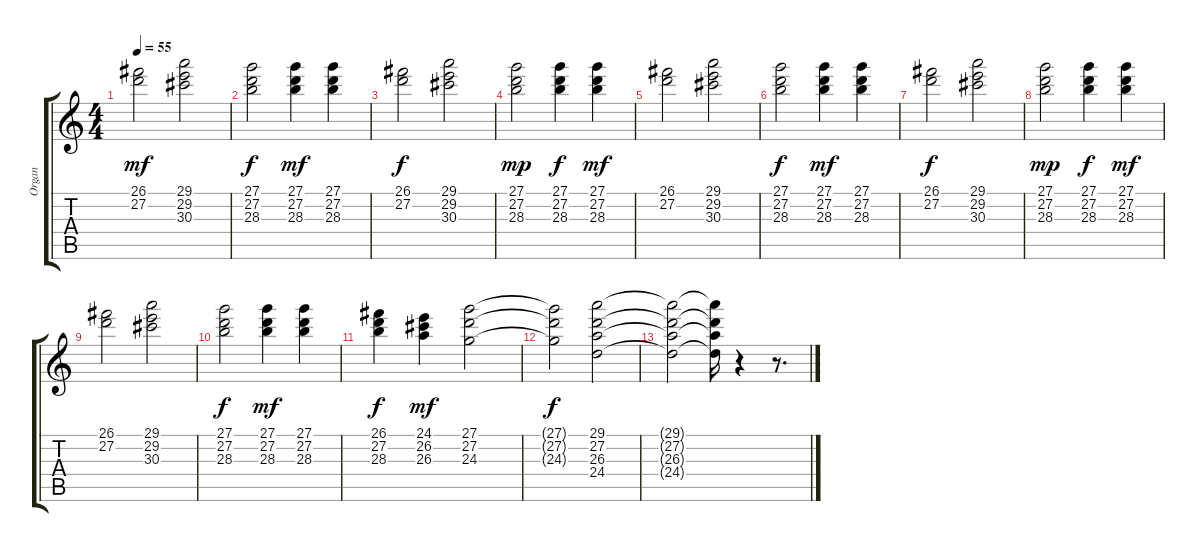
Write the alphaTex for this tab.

\track ("Organ" "Organ") {instrument rockorgan}
\staff {score tabs}
\tuning (E4 B3 G3 D3 A2 E2) {hide}
\ts (4 4)
\tempo 55
\clef g2
\ks c
(26.1 27.2).2{dy mf} (29.1 29.2 30.3).2 |
(27.1 27.2 28.3).2{dy f} (27.1 27.2 28.3).4{dy mf} (27.1 27.2 28.3).4 |
(26.1 27.2).2{dy f} (29.1 29.2 30.3).2 |
(27.1 27.2 28.3).2{dy mp} (27.1 27.2 28.3).4{dy f} (27.1 27.2 28.3).4{dy mf} |
(26.1 27.2).2 (29.1 29.2 30.3).2 |
(27.1 27.2 28.3).2{dy f} (27.1 27.2 28.3).4{dy mf} (27.1 27.2 28.3).4 |
(26.1 27.2).2{dy f} (29.1 29.2 30.3).2 |
(27.1 27.2 28.3).2{dy mp} (27.1 27.2 28.3).4{dy f} (27.1 27.2 28.3).4{dy mf} |
(26.1 27.2).2 (29.1 29.2 30.3).2 |
(27.1 27.2 28.3).2{dy f} (27.1 27.2 28.3).4{dy mf} (27.1 27.2 28.3).4 |
(26.1 27.2 28.3).4{dy f} (24.1 26.2 26.3).4{dy mf} (27.1 27.2 24.3).2 |
(27.1{t} 27.2{t} 24.3{t}).2{dy f} (29.1 27.2 26.3 24.4).2 |
(29.1{t} 27.2{t} 26.3{t} 24.4{t}).2 (29.1{t} 27.2{t} 26.3{t} 24.4{t}).16 r.4 r.8{d}
